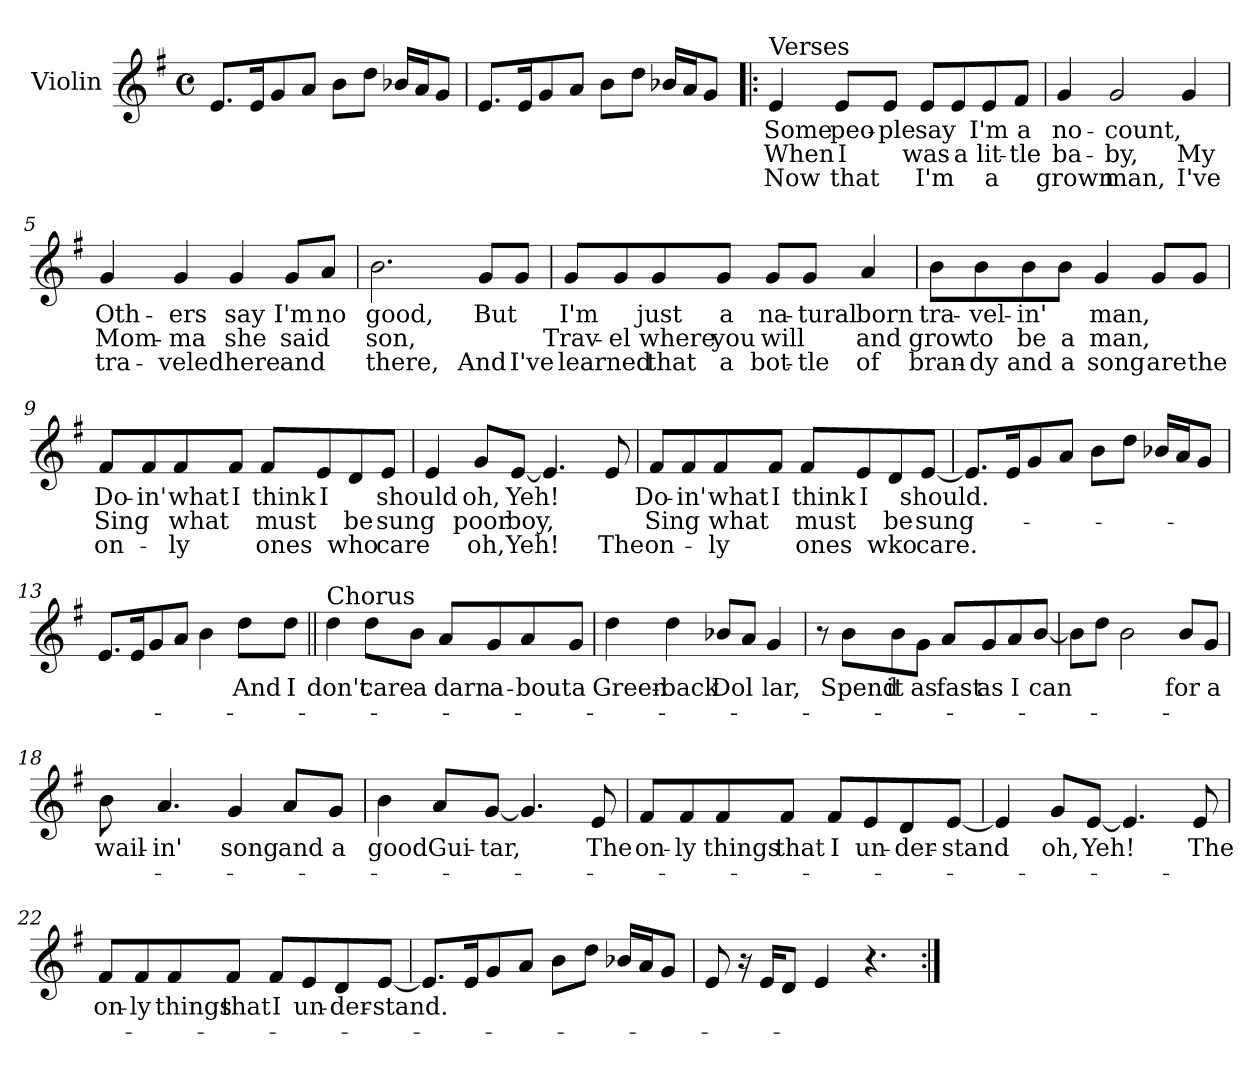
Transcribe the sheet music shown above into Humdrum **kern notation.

**kern	**text	**text	**text
*part1	*part1	*part1	*part1
*staff1	*staff1	*staff1	*staff1
*I"Violin	*	*	*
*I'Vln	*	*	*
*clefG2	*	*	*
*k[f#]	*	*	*
*G:	*	*	*
*M4/4	*	*	*
*met(c)	*	*	*
=1	=1	=1	=1
8.e/L	.	.	.
16e/K	.	.	.
8g/	.	.	.
8a/J	.	.	.
8b\L	.	.	.
8dd\J	.	.	.
16b-X/LL	.	.	.
16a/J	.	.	.
8g/J	.	.	.
=2	=2	=2	=2
8.e/L	.	.	.
16e/K	.	.	.
8g/	.	.	.
8a/J	.	.	.
8b\L	.	.	.
8dd\J	.	.	.
16b-X/LL	.	.	.
16a/J	.	.	.
8g/J	.	.	.
=3!|:	=3!|:	=3!|:	=3!|:
!LO:TX:a:t=Verses	!	!	!
4e/	Some	When	Now
8e/L	peo-	I	that
8e/J	-ple	.	.
8e/L	say	was	I'm
8e/	.	a	.
8e/	I'm	lit-	a
8f#/J	a	-tle	.
=4	=4	=4	=4
4g/	no-	ba-	grown
2g/	-count,	-by,	man,
4g/	.	My	I've
!!LO:LB:g=z
=5	=5	=5	=5
4g/	Oth-	Mom-	tra-
4g/	-ers	-ma	-veled
4g/	say	she	here
8g/L	I'm	said	and
8a/J	no	.	.
=6	=6	=6	=6
2.b\	good,	son,	there,
8g/L	But	.	And
8g/J	.	.	I've
=7	=7	=7	=7
8g/L	I'm	Trav-	learned
8g/	.	-el	.
8g/	just	where	that
8g/J	a	you	a
8g/L	na-	will	bot-
8g/J	-tural	.	-tle
4a/	born	and	of
!!LO:LB:g=z
=8	=8	=8	=8
8b\L	tra-	grow	bran-
8b\	-vel-	to	-dy
8b\	-in'	be	and
8b\J	.	a	a
4g/	man,	man,	song
8g/L	.	.	are
8g/J	.	.	the
=9	=9	=9	=9
8f#/L	Do-	Sing	on-
8f#/	-in'	.	.
8f#/	what	what	-ly
8f#/J	I	.	.
8f#/L	think	must	ones
8e/	I	.	.
8d/	.	be	who
8e/J	should	sung	care
=10	=10	=10	=10
4e/	.	.	.
8g/L	oh,	poor	oh,
[8e/J	Yeh!	boy,	Yeh!
4.e/]	.	.	.
8e/	.	.	The
!!LO:LB:g=z
=11	=11	=11	=11
8f#/L	Do-	Sing	on-
8f#/	-in'	.	.
8f#/	what	what	-ly
8f#/J	I	.	.
8f#/L	think	must	ones
8e/	I	.	.
8d/	.	be	wko
[8e/J	should.	sung-	care.
=12	=12	=12	=12
8.e/L]	.	.	.
16e/K	.	.	.
8g/	.	.	.
8a/J	.	.	.
8b\L	.	.	.
8dd\J	.	.	.
16b-X/LL	.	.	.
16a/J	.	.	.
8g/J	.	.	.
!!LO:LB:g=z
=13	=13	=13	=13
8.e/L	.	.	.
16e/K	.	.	.
8g/	.	.	.
8a/J	.	.	.
4b\	.	.	.
8dd\L	And	.	.
8dd\J	I	.	.
=14||	=14||	=14||	=14||
!LO:TX:a:t=Chorus	!	!	!
4dd\	don't	.	.
8dd\L	care	.	.
8b\J	a	.	.
8a/L	darn	.	.
8g/	a-	.	.
8a/	-bout	.	.
8g/J	a	.	.
=15	=15	=15	=15
4dd\	Green-	.	.
4dd\	-back	.	.
8b-X/L	Dol	.	.
8a/J	.	.	.
4g/	lar,	.	.
=16	=16	=16	=16
8r	.	.	.
8b\L	Spend	.	.
8b\	it	.	.
8g\J	as	.	.
8a/L	fast	.	.
8g/	as	.	.
8a/	I	.	.
[8b/J	can	.	.
!!LO:LB:g=z
=17	=17	=17	=17
8b\L]	.	.	.
8dd\J	.	.	.
2b\	.	.	.
8b/L	for	.	.
8g/J	a	.	.
=18	=18	=18	=18
8b\	wail-	.	.
4.a/	-in'	.	.
4g/	song	.	.
8a/L	and	.	.
8g/J	a	.	.
=19	=19	=19	=19
4b\	good	.	.
8a/L	Gui-	.	.
[8g/J	-tar,	.	.
4.g/]	.	.	.
8e/	The	.	.
=20	=20	=20	=20
8f#/L	on-	.	.
8f#/	-ly	.	.
8f#/	things	.	.
8f#/J	that	.	.
8f#/L	I	.	.
8e/	un-	.	.
8d/	-der-	.	.
[8e/J	-stand	.	.
!!LO:LB:g=z
=21	=21	=21	=21
4e/]	.	.	.
8g/L	oh,	.	.
[8e/J	Yeh!	.	.
4.e/]	.	.	.
8e/	The	.	.
=22	=22	=22	=22
8f#/L	on-	.	.
8f#/	-ly	.	.
8f#/	things	.	.
8f#/J	that	.	.
8f#/L	I	.	.
8e/	un-	.	.
8d/	-der-	.	.
[8e/J	-stand.	.	.
=23	=23	=23	=23
8.e/L]	.	.	.
16e/K	.	.	.
8g/	.	.	.
8a/J	.	.	.
8b\L	.	.	.
8dd\J	.	.	.
16b-X/LL	.	.	.
16a/J	.	.	.
8g/J	.	.	.
=24	=24	=24	=24
8e/	.	.	.
16r	.	.	.
16e/KL	.	.	.
8d/J	.	.	.
4e/	.	.	.
4.r	.	.	.
=:|!	=:|!	=:|!	=:|!
*-	*-	*-	*-
